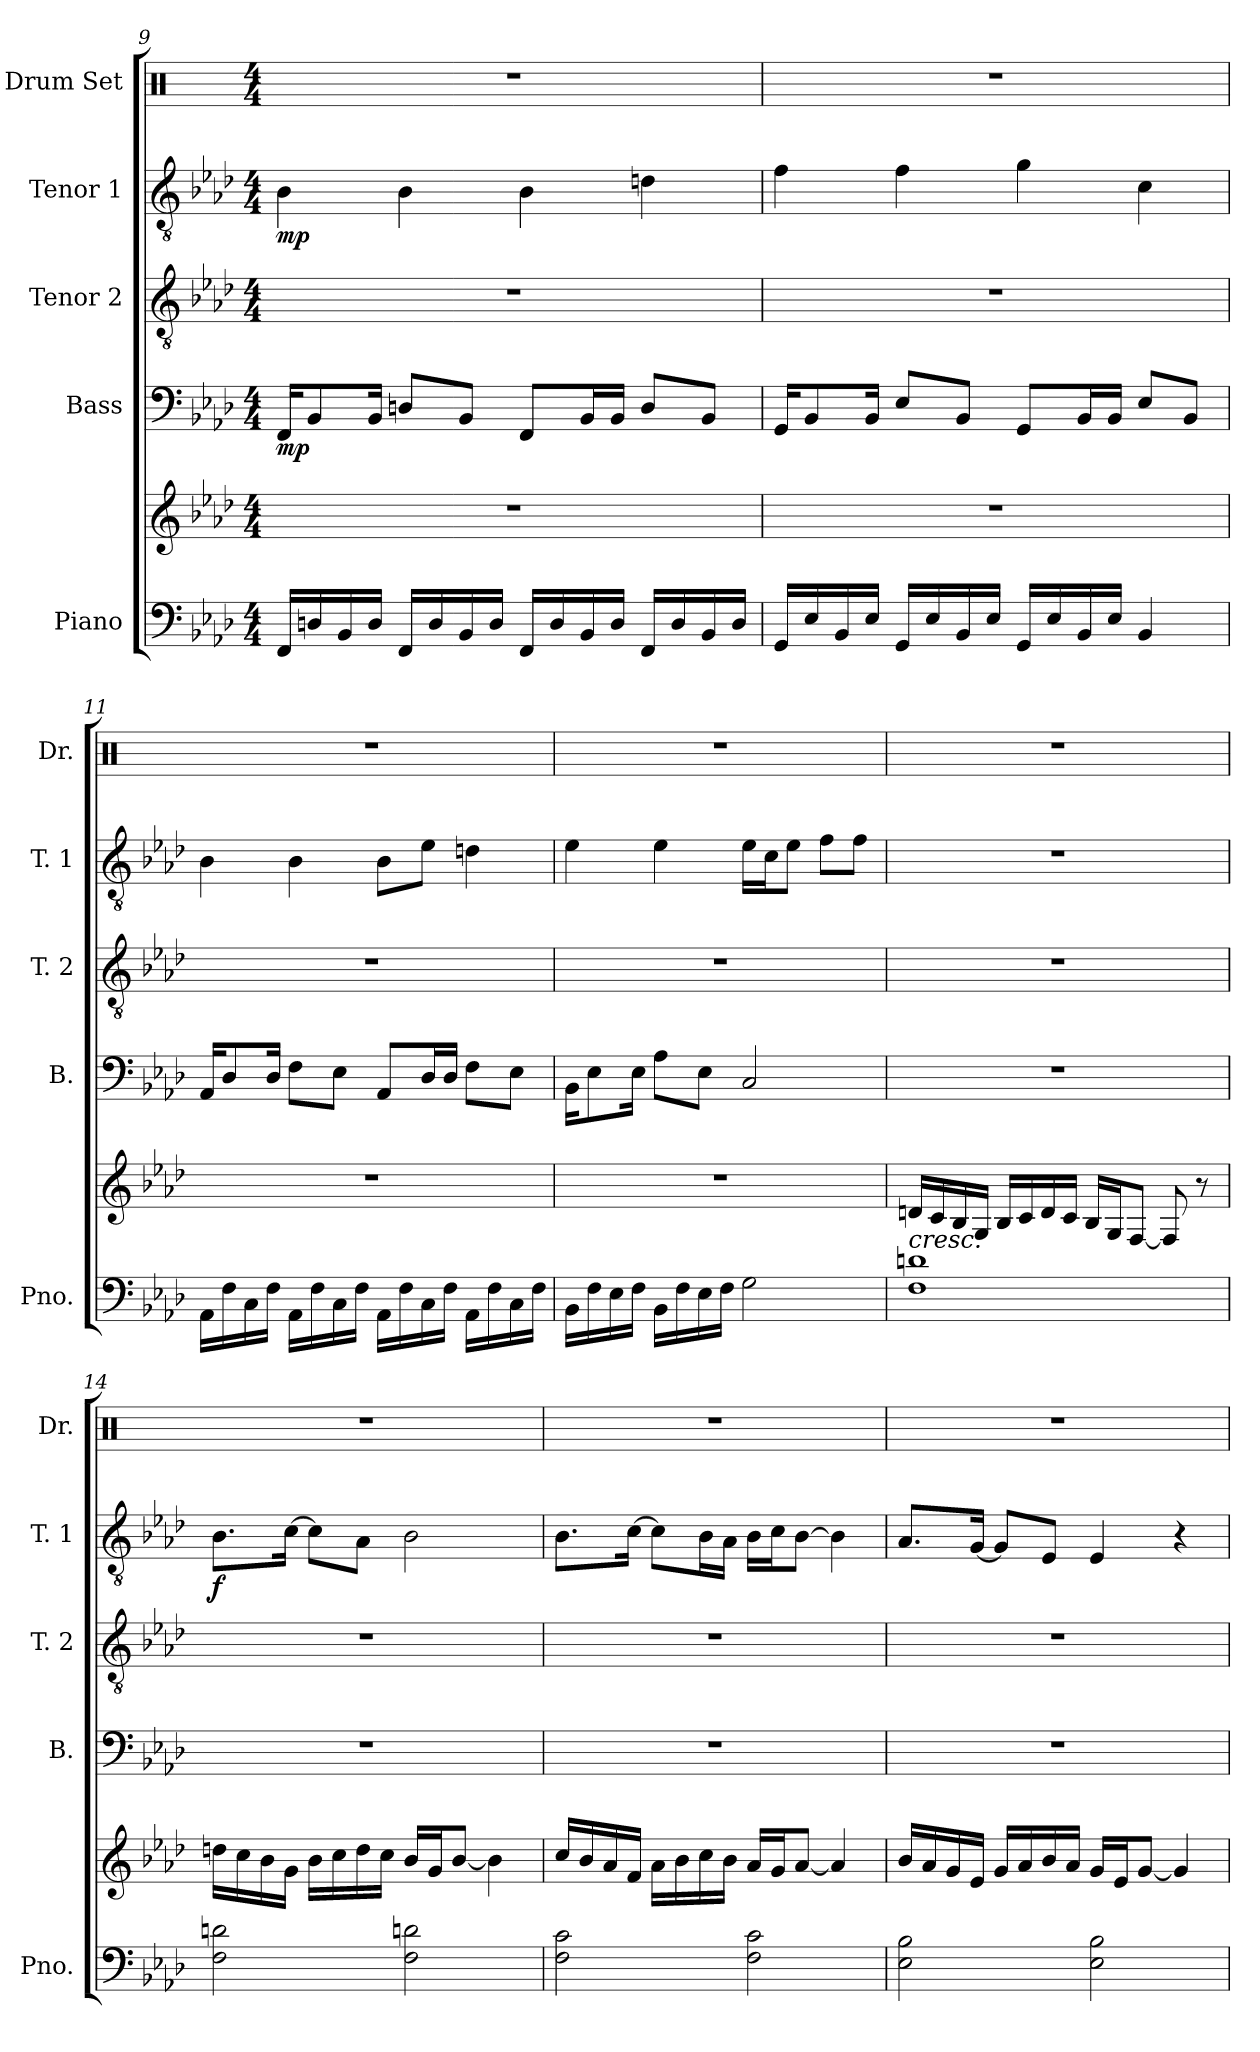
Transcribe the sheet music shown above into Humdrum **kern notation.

**kern	**kern	**dynam	**kern	**dynam	**kern	**kern	**dynam	**kern
*part5	*part5	*part5	*part4	*part4	*part3	*part2	*part2	*part1
*staff6	*staff5	*staff5/6	*staff4	*staff4	*staff3	*staff2	*staff2	*staff1
*I"Piano	*	*	*I"Bass	*	*I"Tenor 2	*I"Tenor 1	*	*I"Drum Set
*I'Pno.	*	*	*I'B.	*	*I'T. 2	*I'T. 1	*	*I'Dr.
!!LO:PB:g=z
*clefF4	*clefG2	*	*clefF4	*	*clefGv2	*clefGv2	*	*clefX
*	*	*	*	*	*ITrd7c12	*ITrd7c12	*	*
*k[b-e-a-d-]	*k[b-e-a-d-]	*	*k[b-e-a-d-]	*	*k[b-e-a-d-]	*k[b-e-a-d-]	*	*k[]
*A-:	*A-:	*	*A-:	*	*A-:	*A-:	*	*C:
*M4/4	*M4/4	*	*M4/4	*	*M4/4	*M4/4	*	*M4/4
=9	=9	=9	=9	=9	=9	=9	=9	=9
16FFi/LL	1r	.	16FFi/KL	mp	1r	4BB-i\	mp	1r
16Dni/	.	.	8BB-i/	.	.	.	.	.
16BB-i/	.	.	.	.	.	.	.	.
16Di/JJ	.	.	16BB-i/Jk	.	.	.	.	.
16FFi/LL	.	.	8Dni/L	.	.	4BB-i\	.	.
16Di/	.	.	.	.	.	.	.	.
16BB-i/	.	.	8BB-i/J	.	.	.	.	.
16Di/JJ	.	.	.	.	.	.	.	.
16FFi/LL	.	.	8FFi/L	.	.	4BB-i\	.	.
16Di/	.	.	.	.	.	.	.	.
16BB-i/	.	.	16BB-i/L	.	.	.	.	.
16Di/JJ	.	.	16BB-i/JJ	.	.	.	.	.
16FFi/LL	.	.	8Di/L	.	.	4Dni\	.	.
16Di/	.	.	.	.	.	.	.	.
16BB-i/	.	.	8BB-i/J	.	.	.	.	.
16Di/JJ	.	.	.	.	.	.	.	.
=10	=10	=10	=10	=10	=10	=10	=10	=10
16GGi/LL	1r	.	16GGi/KL	.	1r	4Fi\	.	1r
16E-i/	.	.	8BB-i/	.	.	.	.	.
16BB-i/	.	.	.	.	.	.	.	.
16E-i/JJ	.	.	16BB-i/Jk	.	.	.	.	.
16GGi/LL	.	.	8E-i/L	.	.	4Fi\	.	.
16E-i/	.	.	.	.	.	.	.	.
16BB-i/	.	.	8BB-i/J	.	.	.	.	.
16E-i/JJ	.	.	.	.	.	.	.	.
16GGi/LL	.	.	8GGi/L	.	.	4Gi\	.	.
16E-i/	.	.	.	.	.	.	.	.
16BB-i/	.	.	16BB-i/L	.	.	.	.	.
16E-i/JJ	.	.	16BB-i/JJ	.	.	.	.	.
4BB-i/	.	.	8E-i/L	.	.	4Ci\	.	.
.	.	.	8BB-i/J	.	.	.	.	.
!!LO:PB:g=z
=11	=11	=11	=11	=11	=11	=11	=11	=11
16AA-i\LL	1r	.	16AA-i/KL	.	1r	4BB-i\	.	1r
16Fi\	.	.	8D-i/	.	.	.	.	.
16Ci\	.	.	.	.	.	.	.	.
16Fi\JJ	.	.	16D-i/Jk	.	.	.	.	.
16AA-i\LL	.	.	8Fi\L	.	.	4BB-i\	.	.
16Fi\	.	.	.	.	.	.	.	.
16Ci\	.	.	8E-i\J	.	.	.	.	.
16Fi\JJ	.	.	.	.	.	.	.	.
16AA-i\LL	.	.	8AA-i/L	.	.	8BB-i\L	.	.
16Fi\	.	.	.	.	.	.	.	.
16Ci\	.	.	16D-i/L	.	.	8E-i\J	.	.
16Fi\JJ	.	.	16D-i/JJ	.	.	.	.	.
16AA-i\LL	.	.	8Fi\L	.	.	4Dni\	.	.
16Fi\	.	.	.	.	.	.	.	.
16Ci\	.	.	8E-i\J	.	.	.	.	.
16Fi\JJ	.	.	.	.	.	.	.	.
=12	=12	=12	=12	=12	=12	=12	=12	=12
16BB-i\LL	1r	.	16BB-i\KL	.	1r	4E-i\	.	1r
16Fi\	.	.	8E-i\	.	.	.	.	.
16E-i\	.	.	.	.	.	.	.	.
16Fi\JJ	.	.	16E-i\Jk	.	.	.	.	.
16BB-i\LL	.	.	8A-i\L	.	.	4E-i\	.	.
16Fi\	.	.	.	.	.	.	.	.
16E-i\	.	.	8E-i\J	.	.	.	.	.
16Fi\JJ	.	.	.	.	.	.	.	.
2Gi\	.	.	2Ci/	.	.	16E-i\LL	.	.
.	.	.	.	.	.	16Ci\J	.	.
.	.	.	.	.	.	8E-i\J	.	.
.	.	.	.	.	.	8Fi\L	.	.
.	.	.	.	.	.	8Fi\J	.	.
!!LO:PB:g=z
=13	=13	=13	=13	=13	=13	=13	=13	=13
!	!LO:TX:b:i:t=cresc.	!	!	!	!	!	!	!
1Fi 1dni	16dni/LL	.	1r	.	1r	1r	.	1r
.	16ci/	.	.	.	.	.	.	.
.	16B-i/	.	.	.	.	.	.	.
.	16Gi/JJ	.	.	.	.	.	.	.
.	16B-i/LL	.	.	.	.	.	.	.
.	16ci/	.	.	.	.	.	.	.
.	16di/	.	.	.	.	.	.	.
.	16ci/JJ	.	.	.	.	.	.	.
.	16B-i/LL	.	.	.	.	.	.	.
.	16Gi/J	.	.	.	.	.	.	.
.	[<8Fi/J	.	.	.	.	.	.	.
.	8Fi/]	.	.	.	.	.	.	.
.	8r	.	.	.	.	.	.	.
=14	=14	=14	=14	=14	=14	=14	=14	=14
2Fi\ 2dni	16ddni\LL	mp mp	1r	.	1r	8.BB-i\L	f	1r
.	16cci\	.	.	.	.	.	.	.
.	16b-i\	.	.	.	.	.	.	.
.	16gi\JJ	.	.	.	.	[>16Ci\Jk	.	.
.	16b-i\LL	.	.	.	.	8Ci\L]	.	.
.	16cci\	.	.	.	.	.	.	.
.	16ddi\	.	.	.	.	8AA-i\J	.	.
.	16cci\JJ	.	.	.	.	.	.	.
2Fi\ 2dni	16b-i/LL	.	.	.	.	2BB-i\	.	.
.	16gi/J	.	.	.	.	.	.	.
.	[<8b-i/J	.	.	.	.	.	.	.
.	4b-i\]	.	.	.	.	.	.	.
!!LO:PB:g=z
=15	=15	=15	=15	=15	=15	=15	=15	=15
2Fi\ 2ci	16cci/LL	.	1r	.	1r	8.BB-i\L	.	1r
.	16b-i/	.	.	.	.	.	.	.
.	16a-i/	.	.	.	.	.	.	.
.	16fi/JJ	.	.	.	.	[>16Ci\Jk	.	.
.	16a-i\LL	.	.	.	.	8Ci\L]	.	.
.	16b-i\	.	.	.	.	.	.	.
.	16cci\	.	.	.	.	16BB-i\L	.	.
.	16b-i\JJ	.	.	.	.	16AA-i\JJ	.	.
2Fi\ 2ci	16a-i/LL	.	.	.	.	16BB-i\LL	.	.
.	16gi/J	.	.	.	.	16Ci\J	.	.
.	[<8a-i/J	.	.	.	.	[>8BB-i\J	.	.
.	4a-i/]	.	.	.	.	4BB-i\]	.	.
=16	=16	=16	=16	=16	=16	=16	=16	=16
2E-i\ 2B-i	16b-i/LL	.	1r	.	1r	8.AA-i/L	.	1r
.	16a-i/	.	.	.	.	.	.	.
.	16gi/	.	.	.	.	.	.	.
.	16e-i/JJ	.	.	.	.	[<16GGi/Jk	.	.
.	16gi/LL	.	.	.	.	8GGi/L]	.	.
.	16a-i/	.	.	.	.	.	.	.
.	16b-i/	.	.	.	.	8EE-i/J	.	.
.	16a-i/JJ	.	.	.	.	.	.	.
2E-i\ 2B-i	16gi/LL	.	.	.	.	4EE-i/	.	.
.	16e-i/J	.	.	.	.	.	.	.
.	[<8gi/J	.	.	.	.	.	.	.
.	4gi/]	.	.	.	.	4r	.	.
=	=	=	=	=	=	=	=	=
*-	*-	*-	*-	*-	*-	*-	*-	*-
